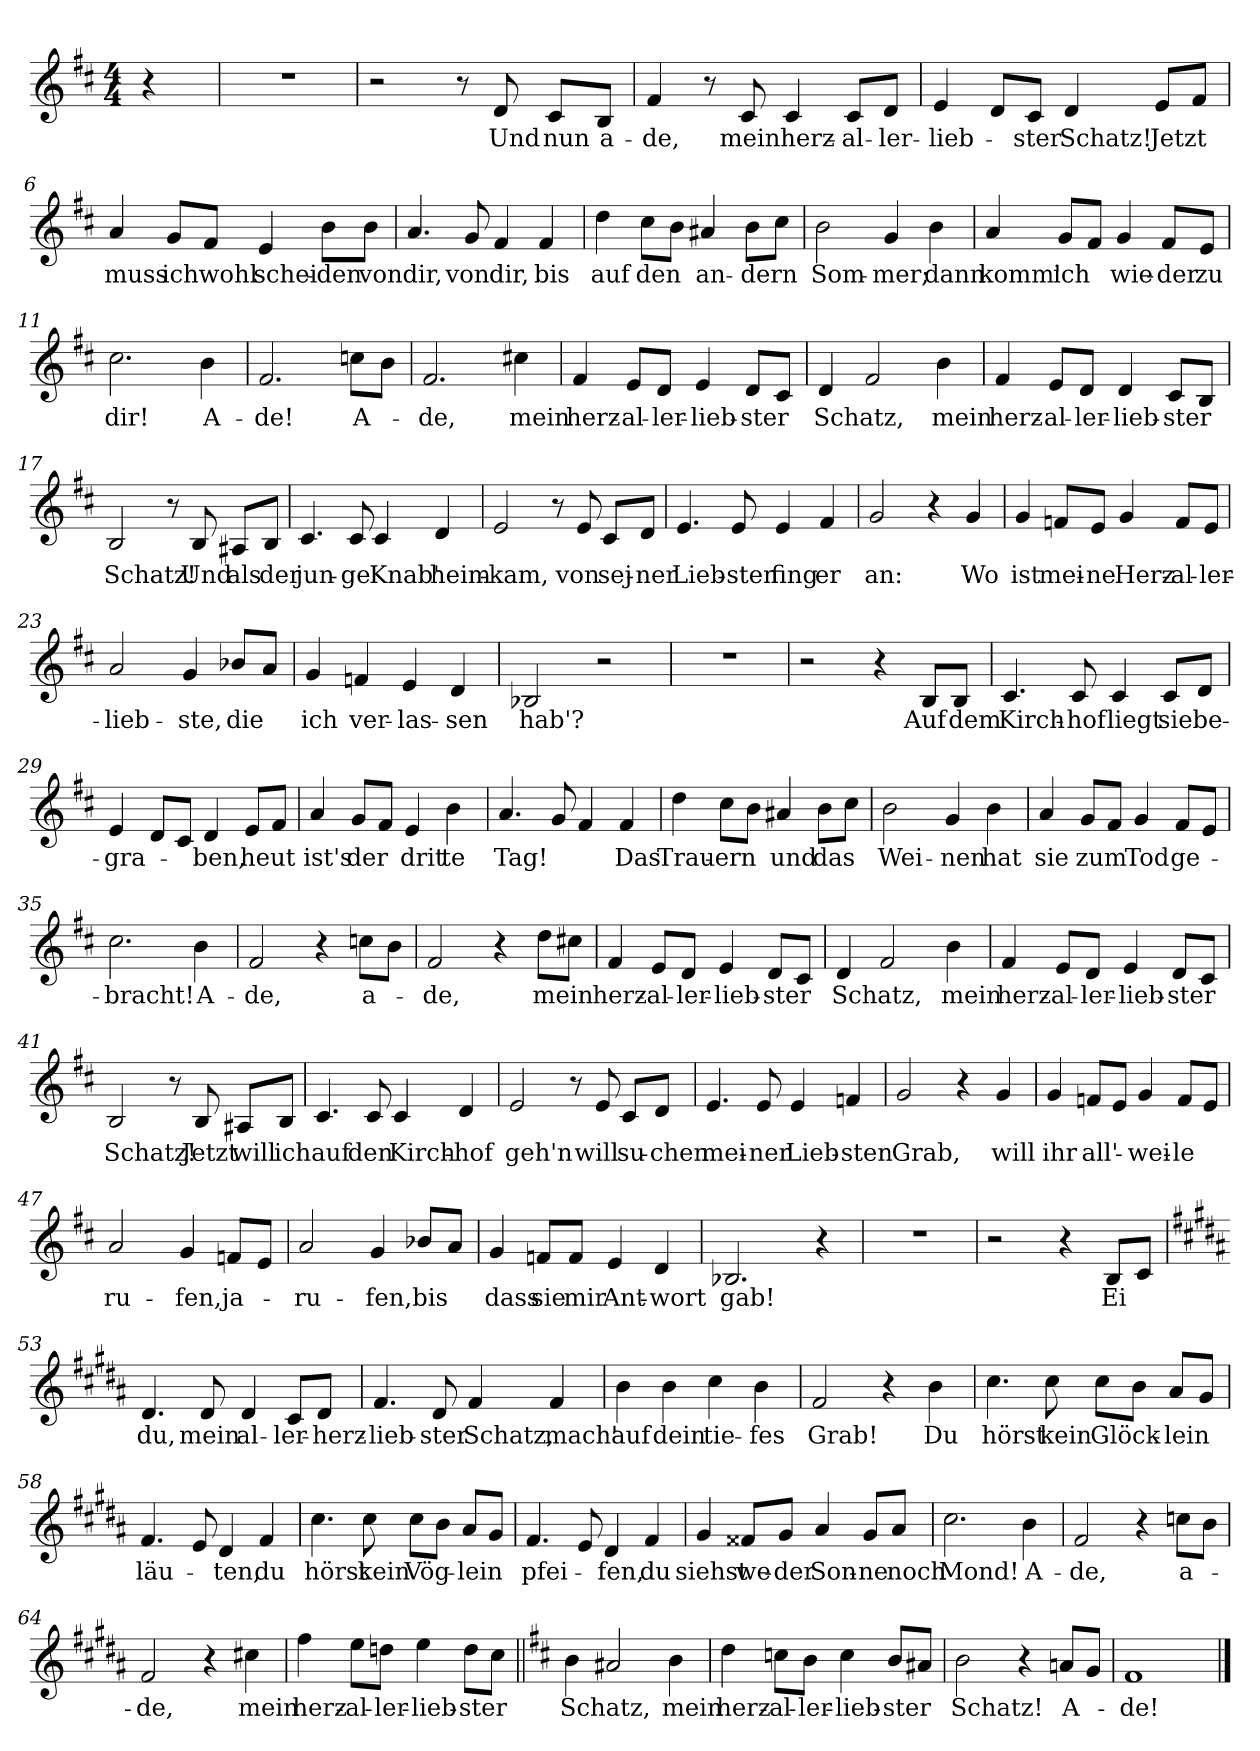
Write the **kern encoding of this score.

**kern	**text
*part1	*part1
*staff1	*staff1
*clefG2	*
*k[f#c#]	*
*M4/4	*
=1	=1
4r	.
=2	=2
1r	.
=3	=3
2r	.
8r	.
!	!LO:LY:b
8d/	Und
!	!LO:LY:b
8c#/L	nun
!	!LO:LY:b
8B/J	a-
=4	=4
!	!LO:LY:b
4f#/	-de,
8r	.
!	!LO:LY:b
8c#/	mein
!	!LO:LY:b
4c#/	herz-
!	!LO:LY:b
8c#/L	-al-
!	!LO:LY:b
8d/J	-ler-
=5	=5
!	!LO:LY:b
4e/	-lieb-
8d/L	.
!	!LO:LY:b
8c#/J	-ster
!	!LO:LY:b
4d/	Schatz!
!	!LO:LY:b
8e/L	Jetzt
8f#/J	.
=6	=6
!	!LO:LY:b
4a/	muss
!	!LO:LY:b
8g/L	ich
!	!LO:LY:b
8f#/J	wohl
!	!LO:LY:b
4e/	schei-
!	!LO:LY:b
8b\L	-den
!	!LO:LY:b
8b\J	von
!!LO:LB:g=z
=7	=7
!	!LO:LY:b
4.a/	dir,
!	!LO:LY:b
8g/	von
!	!LO:LY:b
4f#/	dir,
!	!LO:LY:b
4f#/	bis
=8	=8
!	!LO:LY:b
4dd\	auf
!	!LO:LY:b
8cc#\L	den
8b\J	.
!	!LO:LY:b
4a#X/	an-
!	!LO:LY:b
8b\L	-dern
8cc#\J	.
=9	=9
!	!LO:LY:b
2b\	Som-
!	!LO:LY:b
4g/	-mer;
!	!LO:LY:b
4b\	dann
=10	=10
!	!LO:LY:b
4a/	komm'
!	!LO:LY:b
8g/L	ich
8f#/J	.
!	!LO:LY:b
4g/	wie-
!	!LO:LY:b
8f#/L	-der
!	!LO:LY:b
8e/J	zu
=11	=11
!	!LO:LY:b
2.cc#\	dir!
!	!LO:LY:b
4b\	A-
=12	=12
!	!LO:LY:b
2.f#/	-de!
!	!LO:LY:b
8ccn\L	A-
8b\J	.
=13	=13
!	!LO:LY:b
2.f#/	-de,
!	!LO:LY:b
4cc#X\	mein
!!LO:LB:g=z
=14	=14
!	!LO:LY:b
4f#/	herz-
!	!LO:LY:b
8e/L	-al-
!	!LO:LY:b
8d/J	-ler-
!	!LO:LY:b
4e/	-lieb-
!	!LO:LY:b
8d/L	-ster
8c#/J	.
=15	=15
!	!LO:LY:b
4d/	Schatz,
2f#/	.
!	!LO:LY:b
4b\	mein
=16	=16
!	!LO:LY:b
4f#/	herz-
!	!LO:LY:b
8e/L	-al-
!	!LO:LY:b
8d/J	-ler-
!	!LO:LY:b
4d/	-lieb-
!	!LO:LY:b
8c#/L	-ster
8B/J	.
=17	=17
!	!LO:LY:b
2B/	Schatz!
8r	.
!	!LO:LY:b
8B/	Und
!	!LO:LY:b
8A#X/L	als
!	!LO:LY:b
8B/J	der
=18	=18
!	!LO:LY:b
4.c#/	jun-
!	!LO:LY:b
8c#/	-ge
!	!LO:LY:b
4c#/	Knab'
!	!LO:LY:b
4d/	heim-
=19	=19
!	!LO:LY:b
2e/	-kam,
8r	.
!	!LO:LY:b
8e/	von
!	!LO:LY:b
8c#/L	sej-
!	!LO:LY:b
8d/J	-ner
!!LO:LB:g=z
=20	=20
!	!LO:LY:b
4.e/	Lieb-
!	!LO:LY:b
8e/	-sten
!	!LO:LY:b
4e/	fing
!	!LO:LY:b
4f#/	er
=21	=21
!	!LO:LY:b
2g/	an:
4r	.
!	!LO:LY:b
4g/	Wo
=22	=22
!	!LO:LY:b
4g/	ist
!	!LO:LY:b
8fn/L	mei-
!	!LO:LY:b
8e/J	-ne
!	!LO:LY:b
4g/	Herz-
!	!LO:LY:b
8f/L	-al-
!	!LO:LY:b
8e/J	-ler-
=23	=23
!	!LO:LY:b
2a/	-lieb-
!	!LO:LY:b
4g/	-ste,
!	!LO:LY:b
8b-X/L	die
8a/J	.
=24	=24
!	!LO:LY:b
4g/	ich
!	!LO:LY:b
4fn/	ver-
!	!LO:LY:b
4e/	-las-
!	!LO:LY:b
4d/	-sen
=25	=25
!	!LO:LY:b
2B-X/	hab'?
2r	.
=26	=26
1r	.
=27	=27
2r	.
4r	.
!	!LO:LY:b
8B/L	Auf
!	!LO:LY:b
8B/J	dem
!!LO:LB:g=z
=28	=28
!	!LO:LY:b
4.c#/	Kirch-
!	!LO:LY:b
8c#/	-hof
!	!LO:LY:b
4c#/	liegt
!	!LO:LY:b
8c#/L	sie
!	!LO:LY:b
8d/J	be-
=29	=29
!	!LO:LY:b
4e/	-gra-
8d/L	.
8c#/J	.
!	!LO:LY:b
4d/	-ben,
!	!LO:LY:b
8e/L	heut
8f#/J	.
=30	=30
!	!LO:LY:b
4a/	ist's
!	!LO:LY:b
8g/L	der
8f#/J	.
!	!LO:LY:b
4e/	drit
!	!LO:LY:b
4b\	te
=31	=31
!	!LO:LY:b
4.a/	Tag!
8g/	.
4f#/	.
!	!LO:LY:b
4f#/	Das
=32	=32
!	!LO:LY:b
4dd\	Trau-
!	!LO:LY:b
8cc#\L	-ern
8b\J	.
!	!LO:LY:b
4a#X/	und
!	!LO:LY:b
8b\L	das
8cc#\J	.
=33	=33
!	!LO:LY:b
2b\	Wei-
!	!LO:LY:b
4g/	-nen
!	!LO:LY:b
4b\	hat
!!LO:LB:g=z
=34	=34
!	!LO:LY:b
4a/	sie
!	!LO:LY:b
8g/L	zum
8f#/J	.
!	!LO:LY:b
4g/	Tod
!	!LO:LY:b
8f#/L	ge-
8e/J	.
=35	=35
!	!LO:LY:b
2.cc#\	-bracht!
!	!LO:LY:b
4b\	A-
=36	=36
!	!LO:LY:b
2f#/	-de,
4r	.
!	!LO:LY:b
8ccn\L	a-
8b\J	.
=37	=37
!	!LO:LY:b
2f#/	-de,
4r	.
!	!LO:LY:b
8dd\L	mein
8cc#X\J	.
=38	=38
!	!LO:LY:b
4f#/	herz-
!	!LO:LY:b
8e/L	-al-
!	!LO:LY:b
8d/J	-ler-
!	!LO:LY:b
4e/	-lieb-
!	!LO:LY:b
8d/L	-ster
8c#/J	.
=39	=39
!	!LO:LY:b
4d/	Schatz,
2f#/	.
!	!LO:LY:b
4b\	mein
=40	=40
!	!LO:LY:b
4f#/	herz-
!	!LO:LY:b
8e/L	-al-
!	!LO:LY:b
8d/J	-ler-
!	!LO:LY:b
4e/	-lieb-
!	!LO:LY:b
8d/L	-ster
8c#/J	.
!!LO:LB:g=z
=41	=41
!	!LO:LY:b
2B/	Schatz!
8r	.
!	!LO:LY:b
8B/	Jetzt
!	!LO:LY:b
8A#X/L	will
!	!LO:LY:b
8B/J	ich
=42	=42
!	!LO:LY:b
4.c#/	auf
!	!LO:LY:b
8c#/	den
!	!LO:LY:b
4c#/	Kirch-
!	!LO:LY:b
4d/	-hof
=43	=43
!	!LO:LY:b
2e/	geh'n
8r	.
!	!LO:LY:b
8e/	will
!	!LO:LY:b
8c#/L	su-
!	!LO:LY:b
8d/J	-chen
=44	=44
!	!LO:LY:b
4.e/	mei-
!	!LO:LY:b
8e/	-ner
!	!LO:LY:b
4e/	Lieb-
!	!LO:LY:b
4fn/	-sten
=45	=45
!	!LO:LY:b
2g/	Grab,
4r	.
!	!LO:LY:b
4g/	will
=46	=46
!	!LO:LY:b
4g/	ihr
!	!LO:LY:b
8fn/L	all'-
8e/J	.
!	!LO:LY:b
4g/	-wei-
!	!LO:LY:b
8f/L	-le
8e/J	.
!!LO:LB:g=z
=47	=47
!	!LO:LY:b
2a/	ru-
!	!LO:LY:b
4g/	-fen,
!	!LO:LY:b
8fn/L	ja-
8e/J	.
=48	=48
!	!LO:LY:b
2a/	-ru-
!	!LO:LY:b
4g/	-fen,
!	!LO:LY:b
8b-X/L	bis
8a/J	.
=49	=49
!	!LO:LY:b
4g/	dass
!	!LO:LY:b
8fn/L	sie
!	!LO:LY:b
8f/J	mir
!	!LO:LY:b
4e/	Ant-
!	!LO:LY:b
4d/	-wort
=50	=50
!	!LO:LY:b
2.B-X/	gab!
4r	.
=51	=51
1r	.
=52	=52
2r	.
4r	.
!	!LO:LY:b
8B/L	Ei
8c#/J	.
=53	=53
*k[f#c#g#d#a#]	*
!	!LO:LY:b
4.d#/	du,
!	!LO:LY:b
8d#/	mein
!	!LO:LY:b
4d#/	al-
!	!LO:LY:b
8c#/L	-ler-
!	!LO:LY:b
8d#/J	-herz-
!!LO:LB:g=z
=54	=54
!	!LO:LY:b
4.f#/	-lieb-
!	!LO:LY:b
8d#/	-ster
!	!LO:LY:b
4f#/	Schatz,
!	!LO:LY:b
4f#/	mach'
=55	=55
!	!LO:LY:b
4b\	auf
!	!LO:LY:b
4b\	dein
!	!LO:LY:b
4cc#\	tie-
!	!LO:LY:b
4b\	-fes
=56	=56
!	!LO:LY:b
2f#/	Grab!
4r	.
!	!LO:LY:b
4b\	Du
=57	=57
!	!LO:LY:b
4.cc#\	hörst
!	!LO:LY:b
8cc#\	kein
!	!LO:LY:b
8cc#\L	Glöck-
8b\J	.
!	!LO:LY:b
8a#/L	-lein
8g#/J	.
=58	=58
!	!LO:LY:b
4.f#/	läu-
8e/	.
!	!LO:LY:b
4d#/	-ten,
!	!LO:LY:b
4f#/	du
=59	=59
!	!LO:LY:b
4.cc#\	hörst
!	!LO:LY:b
8cc#\	kein
!	!LO:LY:b
8cc#\L	Vög-
8b\J	.
!	!LO:LY:b
8a#/L	-lein
8g#/J	.
!!LO:LB:g=z
=60	=60
!	!LO:LY:b
4.f#/	pfei-
8e/	.
!	!LO:LY:b
4d#/	-fen,
!	!LO:LY:b
4f#/	du
=61	=61
!	!LO:LY:b
4g#/	siehst
!	!LO:LY:b
8f##X/L	we-
!	!LO:LY:b
8g#/J	-der
!	!LO:LY:b
4a#/	Son-
!	!LO:LY:b
8g#/L	-ne
!	!LO:LY:b
8a#/J	noch
=62	=62
!	!LO:LY:b
2.cc#\	Mond!
!	!LO:LY:b
4b\	A-
=63	=63
!	!LO:LY:b
2f#/	-de,
4r	.
!	!LO:LY:b
8ccn\L	a-
8b\J	.
=64	=64
!	!LO:LY:b
2f#/	-de,
4r	.
!	!LO:LY:b
4cc#X\	mein
=65	=65
!	!LO:LY:b
4ff#\	herz-
!	!LO:LY:b
8ee\L	-al-
!	!LO:LY:b
8ddn\J	-ler-
!	!LO:LY:b
4ee\	-lieb-
!	!LO:LY:b
8dd\L	-ster
8cc#\J	.
!!LO:PB:g=z
=66||	=66||
*k[f#c#]	*
!	!LO:LY:b
4b\	Schatz,
2a#X/	.
!	!LO:LY:b
4b\	mein
=67	=67
!	!LO:LY:b
4dd\	herz-
!	!LO:LY:b
8ccn\L	-al-
!	!LO:LY:b
8b\J	-ler-
!	!LO:LY:b
4cc\	-lieb-
!	!LO:LY:b
8b/L	-ster
8a#X/J	.
=68	=68
!	!LO:LY:b
2b\	Schatz!
4r	.
!	!LO:LY:b
8an/L	A-
8g/J	.
=69	=69
!	!LO:LY:b
1f#	-de!
==	==
*-	*-
